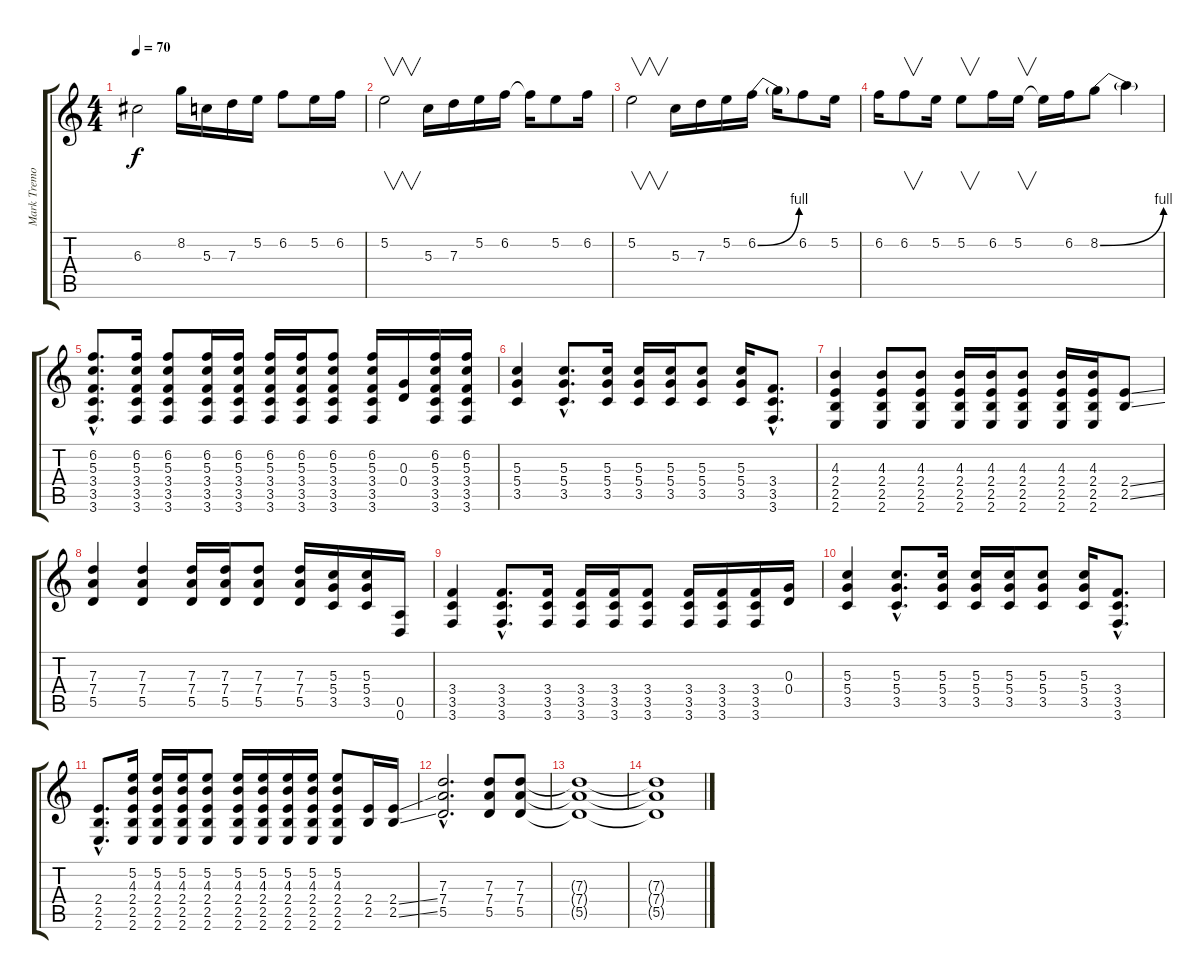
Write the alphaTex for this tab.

\track ("Mark Tremonti" "Mark Tremo") {instrument overdrivenguitar}
\staff {score tabs}
\tuning (E4 B3 G3 D3 A2 D2) {hide}
\ts (4 4)
\tempo 70
\clef g2
\ks c
6.3{t}.2{dy f} 8.2{t}.16 5.3.16 7.3.16 5.2.16 6.2.8 5.2.16 6.2.16 |
5.2.2{v} 5.3.16 7.3.16 5.2.16 6.2.16 6.2{t}.16 5.2.8 6.2.16 |
5.2.2{v} 5.3.16 7.3.16 5.2.16 6.2{be (bend 0 0 60 4)}.16 6.2{t}.16 6.2.8 5.2.16 |
6.2.16 6.2.8{v} 5.2.16 5.2.8{v} 6.2.16 5.2.16{v} 5.2{t}.16 6.2.16 8.2{be (bend 0 0 60 4)}.8 8.2{t}.4 |
(6.2{hac} 5.3{hac} 3.4{hac} 3.5{hac} 3.6{hac}).8{d balance 0} (6.2 5.3 3.4 3.5 3.6).16 (6.2 5.3 3.4 3.5 3.6).8 (6.2 5.3 3.4 3.5 3.6).16 (6.2 5.3 3.4 3.5 3.6).16 (6.2 5.3 3.4 3.5 3.6).16 (6.2 5.3 3.4 3.5 3.6).16 (6.2 5.3 3.4 3.5 3.6).8 (6.2 5.3 3.4 3.5 3.6).16 (0.3 0.4).16 (6.2 5.3 3.4 3.5 3.6).16 (6.2 5.3 3.4 3.5 3.6).16 |
(5.3 5.4 3.5).4 (5.3{hac} 5.4{hac} 3.5{hac}).8{d} (5.3 5.4 3.5).16 (5.3 5.4 3.5).16 (5.3 5.4 3.5).16 (5.3 5.4 3.5).8 (5.3 5.4 3.5).16 (3.4{hac} 3.5{hac} 3.6{hac}).8{d} |
(4.3 2.4 2.5 2.6).4 (4.3 2.4 2.5 2.6).8 (4.3 2.4 2.5 2.6).8 (4.3 2.4 2.5 2.6).16 (4.3 2.4 2.5 2.6).16 (4.3 2.4 2.5 2.6).8 (4.3 2.4 2.5 2.6).16 (4.3 2.4 2.5 2.6).16 (2.4{ss} 2.5{ss}).8 |
(7.3 7.4 5.5).4 (7.3 7.4 5.5).4 (7.3 7.4 5.5).16 (7.3 7.4 5.5).16 (7.3 7.4 5.5).8 (7.3 7.4 5.5).16 (5.3 5.4 3.5).16 (5.3 5.4 3.5).16 (0.5 0.6).16 |
(3.4 3.5 3.6).4 (3.4{hac} 3.5{hac} 3.6{hac}).8{d} (3.4 3.5 3.6).16 (3.4 3.5 3.6).16 (3.4 3.5 3.6).16 (3.4 3.5 3.6).8 (3.4 3.5 3.6).16 (3.4 3.5 3.6).16 (3.4 3.5 3.6).16 (0.3 0.4).16 |
(5.3 5.4 3.5).4 (5.3{hac} 5.4{hac} 3.5{hac}).8{d} (5.3 5.4 3.5).16 (5.3 5.4 3.5).16 (5.3 5.4 3.5).16 (5.3 5.4 3.5).8 (5.3 5.4 3.5).16 (3.4{hac} 3.5{hac} 3.6{hac}).8{d} |
(2.4{hac} 2.5{hac} 2.6{hac}).8{d} (5.2 4.3 2.4 2.5 2.6).16 (5.2 4.3 2.4 2.5 2.6).16 (5.2 4.3 2.4 2.5 2.6).16 (5.2 4.3 2.4 2.5 2.6).8 (5.2 4.3 2.4 2.5 2.6).16 (5.2 4.3 2.4 2.5 2.6).16 (5.2 4.3 2.4 2.5 2.6).16 (5.2 4.3 2.4 2.5 2.6).16 (5.2 4.3 2.4 2.5 2.6).8 (2.4 2.5).16 (2.4{ss} 2.5{ss}).16 |
(7.3{hac} 7.4{hac} 5.5{hac}).2{d} (7.3 7.4 5.5).8 (7.3 7.4 5.5).8 |
(7.3{t} 7.4{t} 5.5{t}).1 |
(7.3{t} 7.4{t} 5.5{t}).1
